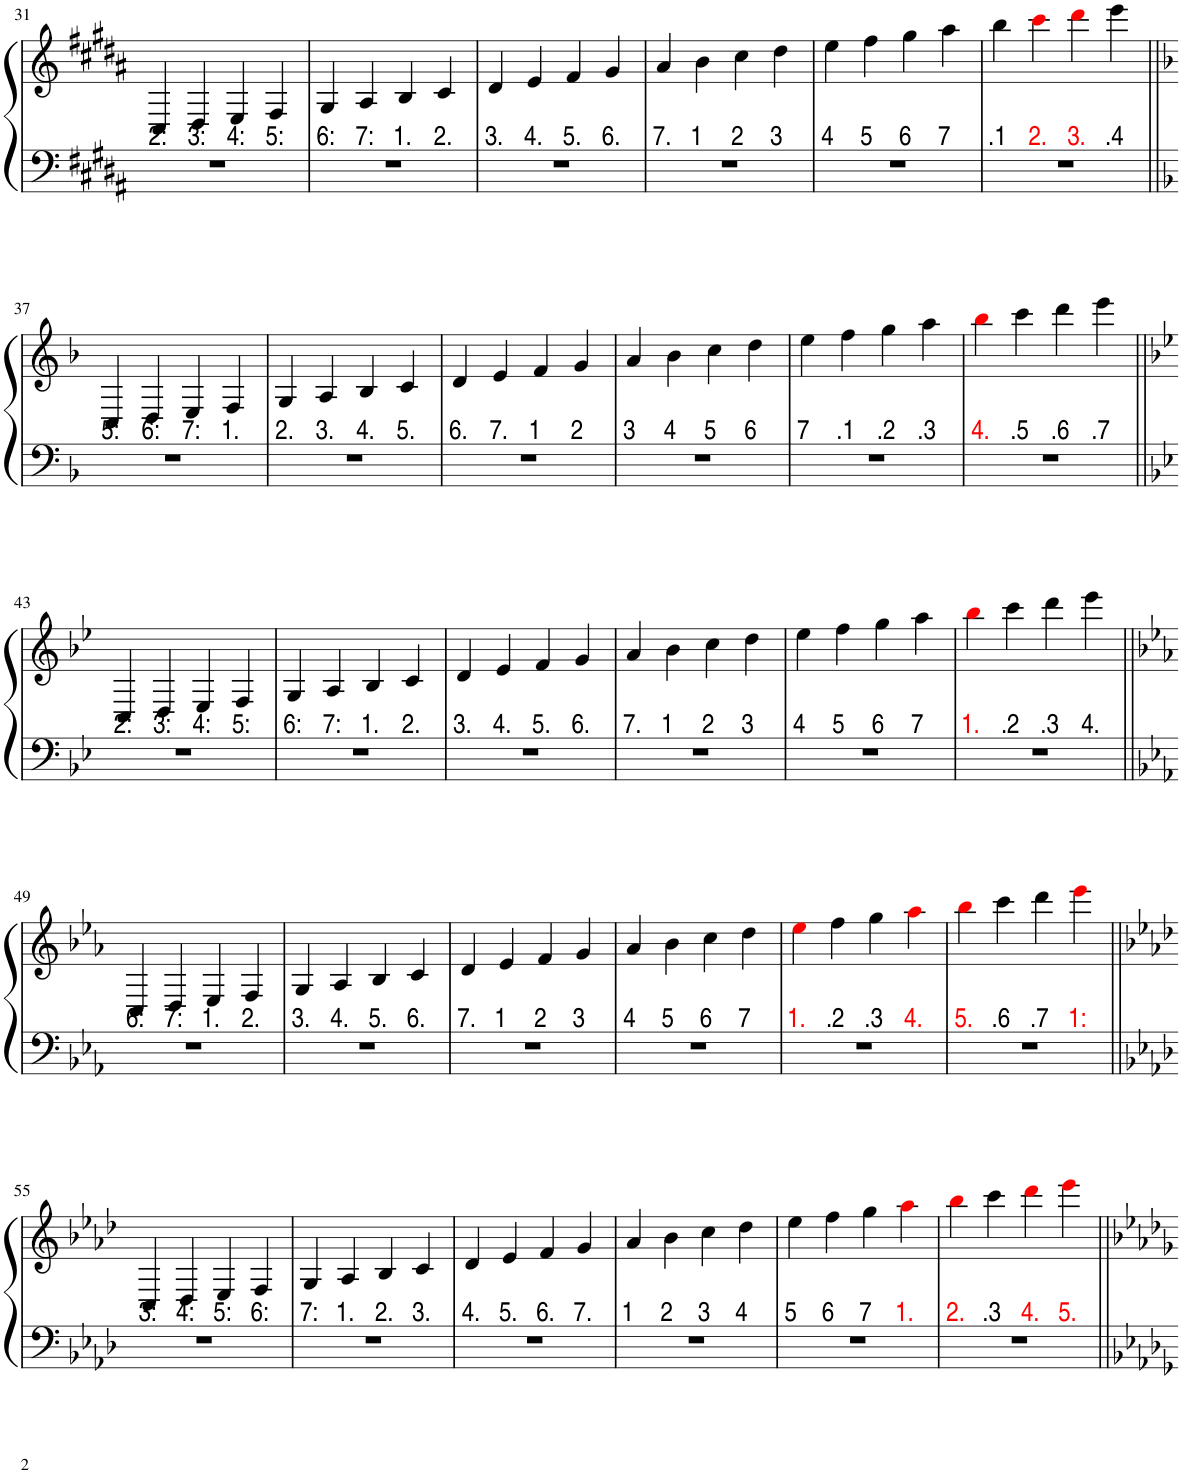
**kern	**kern
*part1	*part1
*staff2	*staff1
*I"鋼琴	*
!!LO:PB:g=z
*clefF4	*clefG2
*k[f#c#g#d#a#]	*k[f#c#g#d#a#]
*M4/4	*M4/4
=31	=31
!	!LO:TX:b:t=2&colon;
1r	4C#/
!	!LO:TX:b:t=3&colon;
.	4D#/
!	!LO:TX:b:t=4&colon;
.	4E/
!	!LO:TX:b:t=5&colon;
.	4F#/
=32	=32
!	!LO:TX:b:t=6&colon;
1r	4G#/
!	!LO:TX:b:t=7&colon;
.	4A#/
!	!LO:TX:b:t=1.
.	4B/
!	!LO:TX:b:t=2.
.	4c#/
=33	=33
!	!LO:TX:b:t=3.
1r	4d#/
!	!LO:TX:b:t=4.
.	4e/
!	!LO:TX:b:t=5.
.	4f#/
!	!LO:TX:b:t=6.
.	4g#/
=34	=34
!	!LO:TX:b:t=7.
1r	4a#/
!	!LO:TX:b:t=1
.	4b\
!	!LO:TX:b:t=2
.	4cc#\
!	!LO:TX:b:t=3
.	4dd#\
=35	=35
!	!LO:TX:b:t=4
1r	4ee\
!	!LO:TX:b:t=5
.	4ff#\
!	!LO:TX:b:t=6
.	4gg#\
!	!LO:TX:b:t=7
.	4aa#\
=36	=36
!	!LO:TX:b:t=.1
1r	4bb\
!	!LO:TX:b:color=#FF0000:t=2.
.	4ccc#i\
!	!LO:TX:b:color=#FF0000:t=3.
.	4ddd#i\
!	!LO:TX:b:t=.4
.	4eee\
!!LO:LB:g=z
=37||	=37||
*k[b-]	*k[b-]
!	!LO:TX:b:t=5&colon;
1r	4C/
!	!LO:TX:b:t=6&colon;
.	4D/
!	!LO:TX:b:t=7&colon;
.	4E/
!	!LO:TX:b:t=1.
.	4F/
=38	=38
!	!LO:TX:b:t=2.
1r	4G/
!	!LO:TX:b:t=3.
.	4A/
!	!LO:TX:b:t=4.
.	4B-/
!	!LO:TX:b:t=5.
.	4c/
=39	=39
!	!LO:TX:b:t=6.
1r	4d/
!	!LO:TX:b:t=7.
.	4e/
!	!LO:TX:b:t=1
.	4f/
!	!LO:TX:b:t=2
.	4g/
=40	=40
!	!LO:TX:b:t=3
1r	4a/
!	!LO:TX:b:t=4
.	4b-\
!	!LO:TX:b:t=5
.	4cc\
!	!LO:TX:b:t=6
.	4dd\
=41	=41
!	!LO:TX:b:t=7
1r	4ee\
!	!LO:TX:b:t=.1
.	4ff\
!	!LO:TX:b:t=.2
.	4gg\
!	!LO:TX:b:t=.3
.	4aa\
=42	=42
!	!LO:TX:b:color=#FF0000:t=4.
1r	4bb-i\
!	!LO:TX:b:t=.5
.	4ccc\
!	!LO:TX:b:t=.6
.	4ddd\
!	!LO:TX:b:t=.7
.	4eee\
!!LO:LB:g=z
=43||	=43||
*k[b-e-]	*k[b-e-]
!	!LO:TX:b:t=2&colon;
1r	4C/
!	!LO:TX:b:t=3&colon;
.	4D/
!	!LO:TX:b:t=4&colon;
.	4E-/
!	!LO:TX:b:t=5&colon;
.	4F/
=44	=44
!	!LO:TX:b:t=6&colon;
1r	4G/
!	!LO:TX:b:t=7&colon;
.	4A/
!	!LO:TX:b:t=1.
.	4B-/
!	!LO:TX:b:t=2.
.	4c/
=45	=45
!	!LO:TX:b:t=3.
1r	4d/
!	!LO:TX:b:t=4.
.	4e-/
!	!LO:TX:b:t=5.
.	4f/
!	!LO:TX:b:t=6.
.	4g/
=46	=46
!	!LO:TX:b:t=7.
1r	4a/
!	!LO:TX:b:t=1
.	4b-\
!	!LO:TX:b:t=2
.	4cc\
!	!LO:TX:b:t=3
.	4dd\
=47	=47
!	!LO:TX:b:t=4
1r	4ee-\
!	!LO:TX:b:t=5
.	4ff\
!	!LO:TX:b:t=6
.	4gg\
!	!LO:TX:b:t=7
.	4aa\
=48	=48
!	!LO:TX:b:color=#FF0000:t=1.
1r	4bb-i\
!	!LO:TX:b:t=.2
.	4ccc\
!	!LO:TX:b:t=.3
.	4ddd\
!	!LO:TX:b:t=4.
.	4eee-\
!!LO:LB:g=z
=49||	=49||
*k[b-e-a-]	*k[b-e-a-]
!	!LO:TX:b:t=6&colon;
1r	4C/
!	!LO:TX:b:t=7&colon;
.	4D/
!	!LO:TX:b:t=1.
.	4E-/
!	!LO:TX:b:t=2.
.	4F/
=50	=50
!	!LO:TX:b:t=3.
1r	4G/
!	!LO:TX:b:t=4.
.	4A-/
!	!LO:TX:b:t=5.
.	4B-/
!	!LO:TX:b:t=6.
.	4c/
=51	=51
!	!LO:TX:b:t=7.
1r	4d/
!	!LO:TX:b:t=1
.	4e-/
!	!LO:TX:b:t=2
.	4f/
!	!LO:TX:b:t=3
.	4g/
=52	=52
!	!LO:TX:b:t=4
1r	4a-/
!	!LO:TX:b:t=5
.	4b-\
!	!LO:TX:b:t=6
.	4cc\
!	!LO:TX:b:t=7
.	4dd\
=53	=53
!	!LO:TX:b:color=#FF0000:t=1.
1r	4ee-i\
!	!LO:TX:b:t=.2
.	4ff\
!	!LO:TX:b:t=.3
.	4gg\
!	!LO:TX:b:color=#FF0000:t=4.
.	4aa-i\
=54	=54
!	!LO:TX:b:color=#FF0000:t=5.
1r	4bb-i\
!	!LO:TX:b:t=.6
.	4ccc\
!	!LO:TX:b:t=.7
.	4ddd\
!	!LO:TX:b:color=#FF0000:t=1&colon;
.	4eee-i\
!!LO:LB:g=z
=55||	=55||
*k[b-e-a-d-]	*k[b-e-a-d-]
!	!LO:TX:b:t=3&colon;
1r	4C/
!	!LO:TX:b:t=4&colon;
.	4D-/
!	!LO:TX:b:t=5&colon;
.	4E-/
!	!LO:TX:b:t=6&colon;
.	4F/
=56	=56
!	!LO:TX:b:t=7&colon;
1r	4G/
!	!LO:TX:b:t=1.
.	4A-/
!	!LO:TX:b:t=2.
.	4B-/
!	!LO:TX:b:t=3.
.	4c/
=57	=57
!	!LO:TX:b:t=4.
1r	4d-/
!	!LO:TX:b:t=5.
.	4e-/
!	!LO:TX:b:t=6.
.	4f/
!	!LO:TX:b:t=7.
.	4g/
=58	=58
!	!LO:TX:b:t=1
1r	4a-/
!	!LO:TX:b:t=2
.	4b-\
!	!LO:TX:b:t=3
.	4cc\
!	!LO:TX:b:t=4
.	4dd-\
=59	=59
!	!LO:TX:b:t=5
1r	4ee-\
!	!LO:TX:b:t=6
.	4ff\
!	!LO:TX:b:t=7
.	4gg\
!	!LO:TX:b:color=#FF0000:t=1.
.	4aa-i\
=60	=60
!	!LO:TX:b:color=#FF0000:t=2.
1r	4bb-i\
!	!LO:TX:b:t=.3
.	4ccc\
!	!LO:TX:b:color=#FF0000:t=4.
.	4ddd-i\
!	!LO:TX:b:color=#FF0000:t=5.
.	4eee-i\
=||	=||
*-	*-
